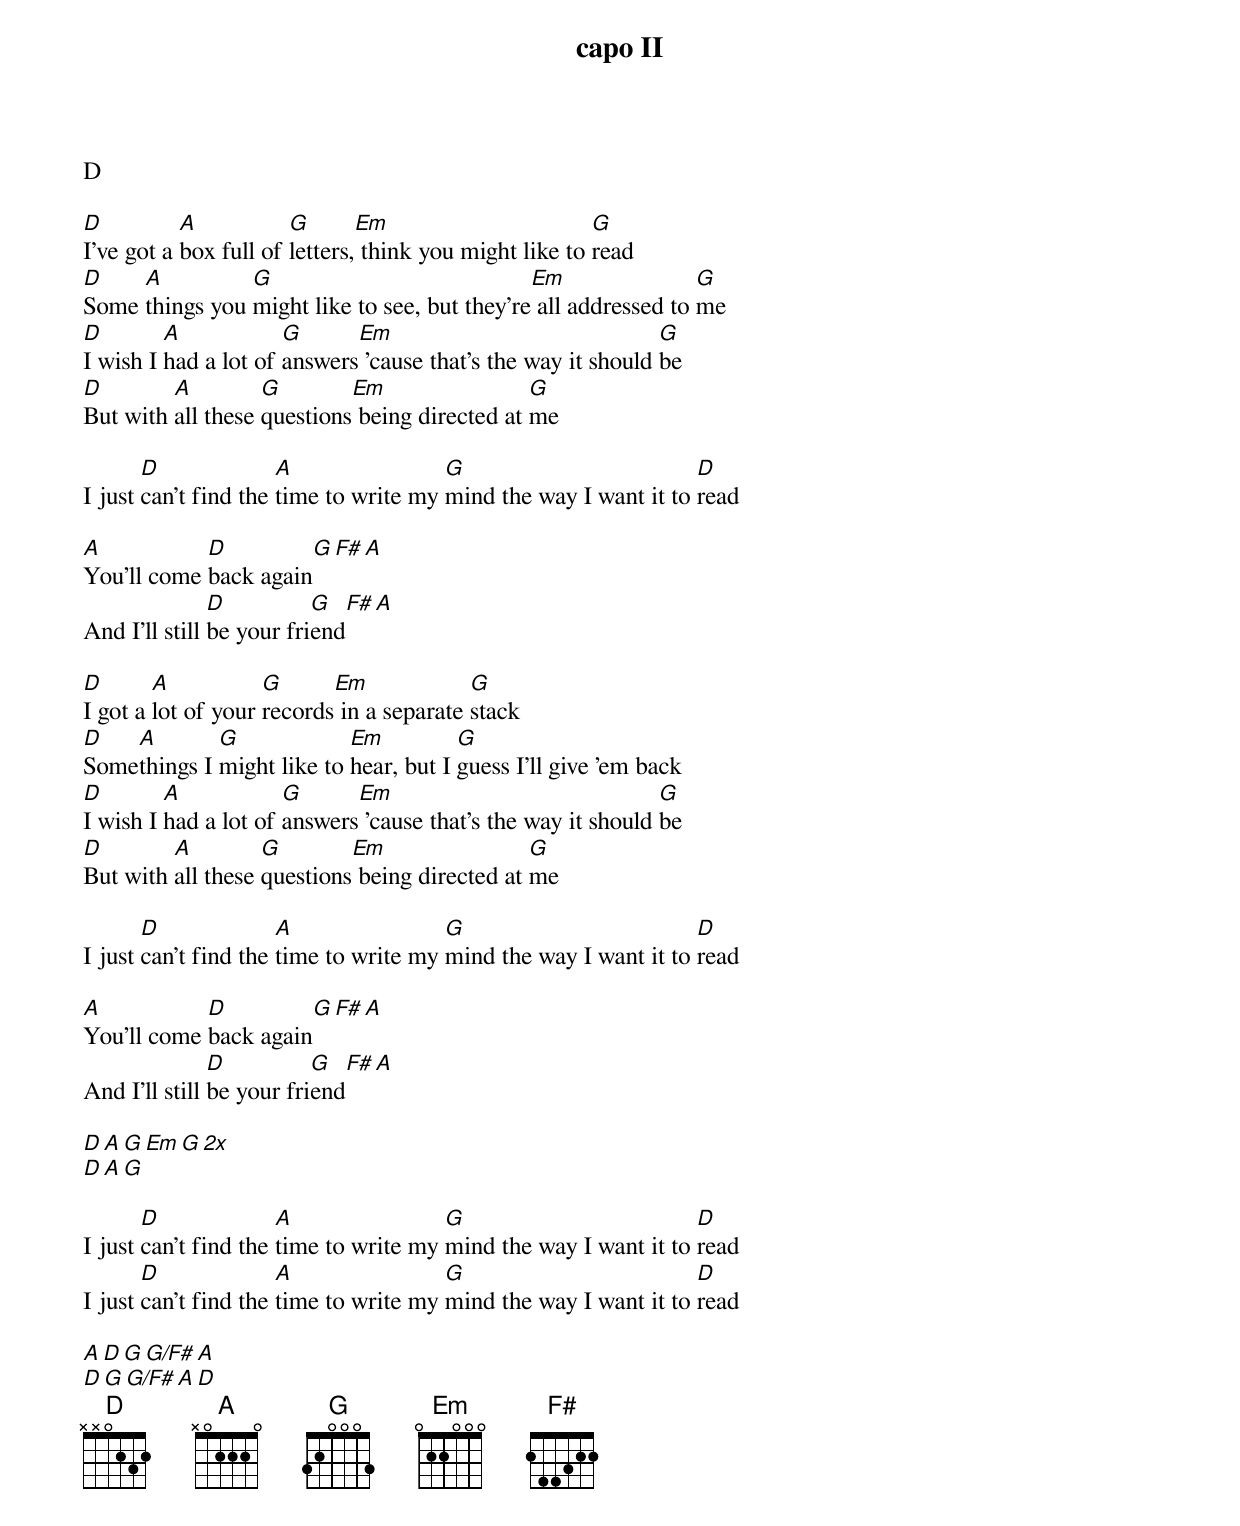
capo II

D

D          A           G       Em                       G
I've got a box full of letters, think you might like to read
D    A          G                             Em                G
Some things you might like to see, but they're all addressed to me
D        A            G      Em                               G
I wish I had a lot of answers 'cause that's the way it should be
D        A         G        Em                 G
But with all these questions being directed at me

       D              A                G                         D
I just can't find the time to write my mind the way I want it to read

A           D          G  F#  A
You'll come back again
               D          G  F#  A
And I'll still be your friend

D       A           G      Em             G
I got a lot of your records in a separate stack
D   A        G             Em          G
Somethings I might like to hear, but I guess I'll give 'em back
D        A            G      Em                               G
I wish I had a lot of answers 'cause that's the way it should be
D        A         G        Em                 G
But with all these questions being directed at me

       D              A                G                         D
I just can't find the time to write my mind the way I want it to read

A           D          G  F#  A
You'll come back again
               D          G  F#  A
And I'll still be your friend

D  A  G  Em  G   2x
D  A  G

       D              A                G                         D
I just can't find the time to write my mind the way I want it to read
       D              A                G                         D
I just can't find the time to write my mind the way I want it to read

A  D  G  G/F#  A
D  G G/F# A  D
